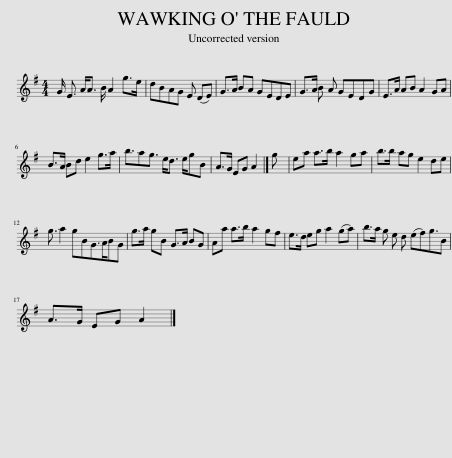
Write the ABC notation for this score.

X:1
L:1/8
M:4/4
I:linebreak $
K:G
V:1 treble
V:1
 G/ E3/2 A<A B/ A2 g>e | dBAG E (DE) | G>A BA GEDE | G>A B A GEDG | E>A AB A2 GA |$ %5
 B>A Bd e2 g>a | b3/2ag3/2 e<d e/gB | A>G EG A2 |] g | ea a>b a2 ga | %10
 b>b ag e2 de |$ g3/2 a2 gBG>ABG | g>a gB G>A BG | Aa a>b a2 gf | e>d eg a2 (ga) | %15
 b>a g e d (ef)g3/2B |$ A>G EG A2 |] %17
